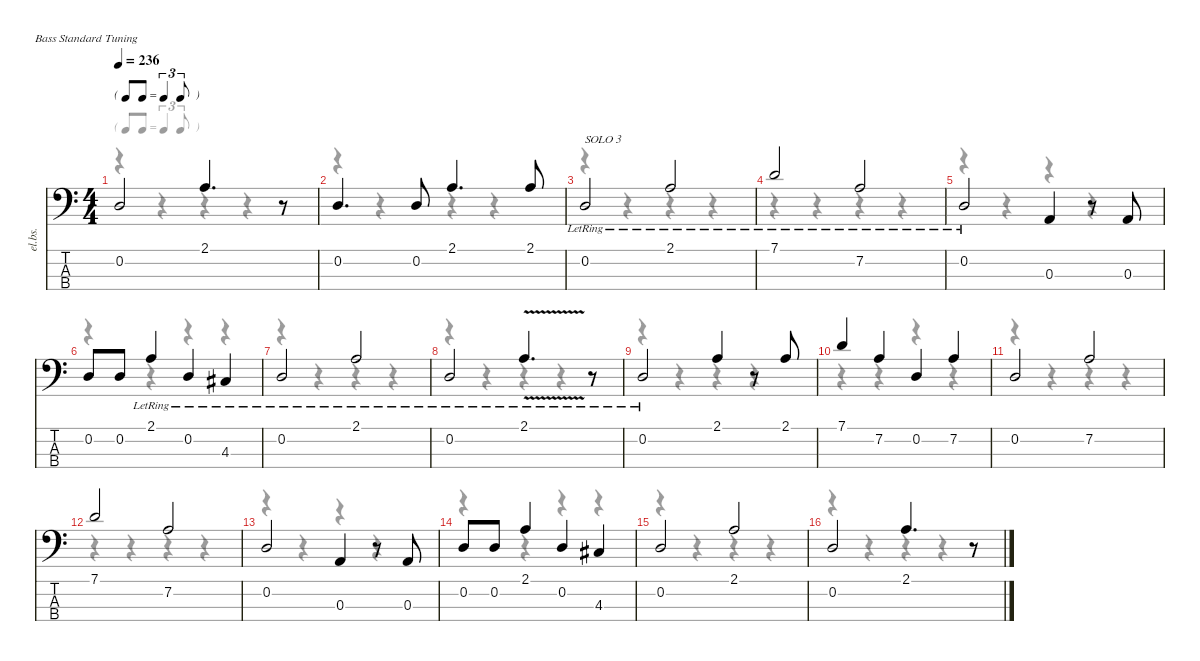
\defaultSystemsLayout 4
\hideDynamics
\bracketExtendMode nobrackets
\otherSystemsTrackNameOrientation horizontal
\track ("Basse" "el.bs.") {instrument slapbass1}
\staff {score tabs}
\tuning (G2 D2 A1 E1)
\voice
\ts (4 4)
\tf triplet8th
\tempo 236
\clef f4
\ks c
0.2.2{dy f} 2.1.4{d} r.8 |
0.2.4{d} 0.2.8 2.1.4{d} 2.1.8 |
0.2{lr}.2{txt "SOLO 3"} 2.1{lr}.2 |
7.1{lr}.2 7.2{lr}.2 |
0.2{lr}.2 0.3.4 r.8 0.3.8 |
0.2.8 0.2.8 2.1{lr}.4 0.2{lr}.4 4.3{lr acc #}.4 |
0.2{lr}.2 2.1{lr}.2 |
0.2{lr}.2 2.1{v lr}.4{d} r.8 |
0.2{lr}.2 2.1.4 r.8 2.1.8 |
7.1.4 7.2.4 0.2.4 7.2.4 |
0.2.2 7.2.2 |
7.1.2 7.2.2 |
0.2.2 0.3.4 r.8 0.3.8 |
0.2.8 0.2.8 2.1.4 0.2.4 4.3{acc #}.4 |
0.2.2 2.1.2 |
0.2.2 2.1.4{d} r.8
\voice
\clef f4
\ottava regular
\simile none
\ks c
r.4{dy mf} r.4 r.4 r.4 |
r.4 r.4 r.4 r.4 |
r.4 r.4 r.4 r.4 |
r.4 r.4 r.4 r.4 |
r.4 r.4 r.4 r.4 |
r.4 r.4 r.4 r.4 |
r.4 r.4 r.4 r.4 |
r.4 r.4 r.4 r.4 |
r.4 r.4 r.4 r.4 |
r.4 r.4 r.4 r.4 |
r.4 r.4 r.4 r.4 |
r.4 r.4 r.4 r.4 |
r.4 r.4 r.4 r.4 |
r.4 r.4 r.4 r.4 |
r.4 r.4 r.4 r.4 |
r.4 r.4 r.4 r.4
